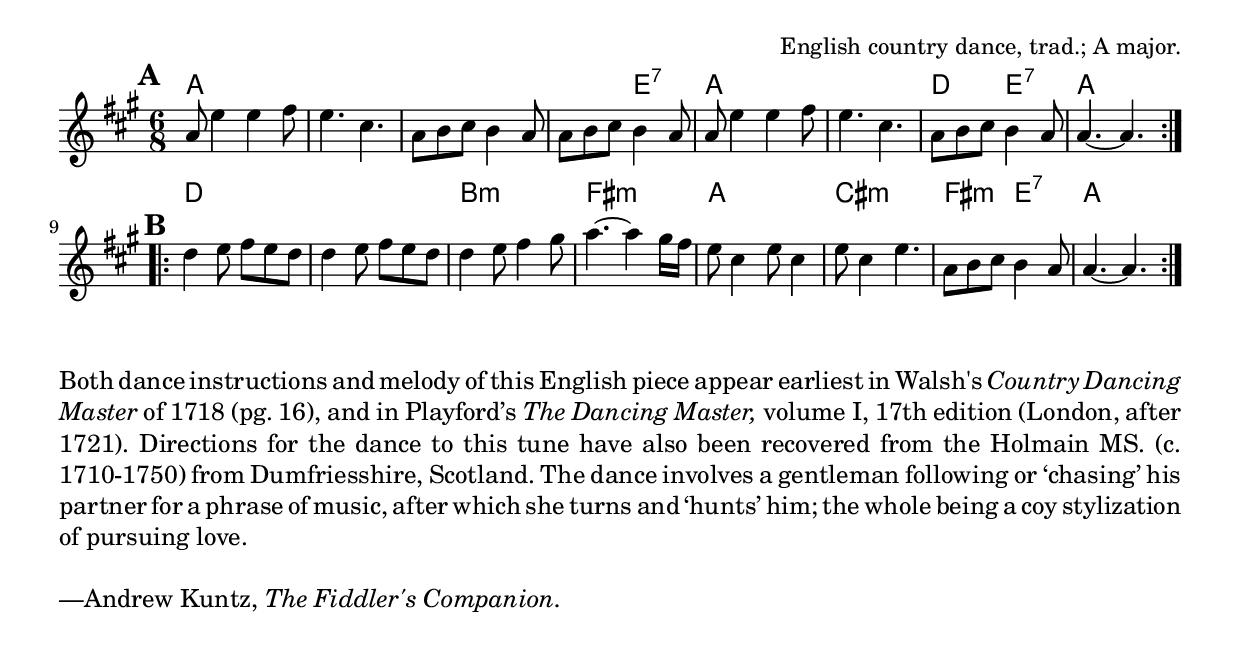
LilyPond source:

\version "2.18.2"
\include "util.ly"

\tocItem \markup "Hunt the Squirrel"

\score {
  <<
    \relative a' {
      \time 6/8
      \key a \major

      \repeat volta 2 {
        \mark \default
        a8 e'4 e fis8 |
        e4. cis4. |
        a8 b cis b4 a8 |
        a8 b cis b4 a8 |

        a8 e'4 e fis8 |
        e4. cis4. |
        a8 b cis b4 a8 |
        a4.~a4.
      }

      \repeat volta 2 {
        \mark \default
        d4 e8 fis e d |
        d4 e8 fis e d |
        d4 e8 fis4 gis8 |
        a4.~a4 gis16 fis16 |

        e8 cis4 e8 cis4 |
        e8 cis4 e4. |
        a,8 b cis b4 a8 |
        a4.~a4.
      }
    }

    \chords {
      \time 6/8
      \key a \major
      \set chordChanges = ##t

      \transpose a' a {
        \repeat volta 2 {
          a2. | a2. | a2. | a4. e4.:7 |
          a2. | a2. | d4. e4.:7 | a2. |
        }
        \repeat volta 2 {
          d2. | d2. | b2.:m | fis2.:m |
          a2. | cis2.:m | fis4.:m e4.:7 | a2. |
        }
      }
    }
  >>

  \header {
    title = "Hunt The Squirrel"
    opus = "English country dance, trad.; A major."
  }
  \layout{indent=0}
  \midi{\tempo 4=160}
}

\markuplist {
  \paragraph {
    Both dance instructions and melody of this English piece appear earliest
    in Walsh's \italic{Country Dancing Master} of 1718 (pg. 16), and in Playford’s
    \italic{The Dancing Master,} volume I, 17th edition (London, after 1721).
    Directions for the dance to this tune have also been recovered from the
    Holmain MS. (c. 1710‑1750) from Dumfriesshire, Scotland. The dance involves
    a gentleman following or ‘chasing’ his partner for a phrase of music, after
    which she turns and ‘hunts’ him; the whole being a coy stylization of pursuing love.
  }
  \paragraph {
    —Andrew Kuntz, \italic{The Fiddler's Companion.}
  }
}
